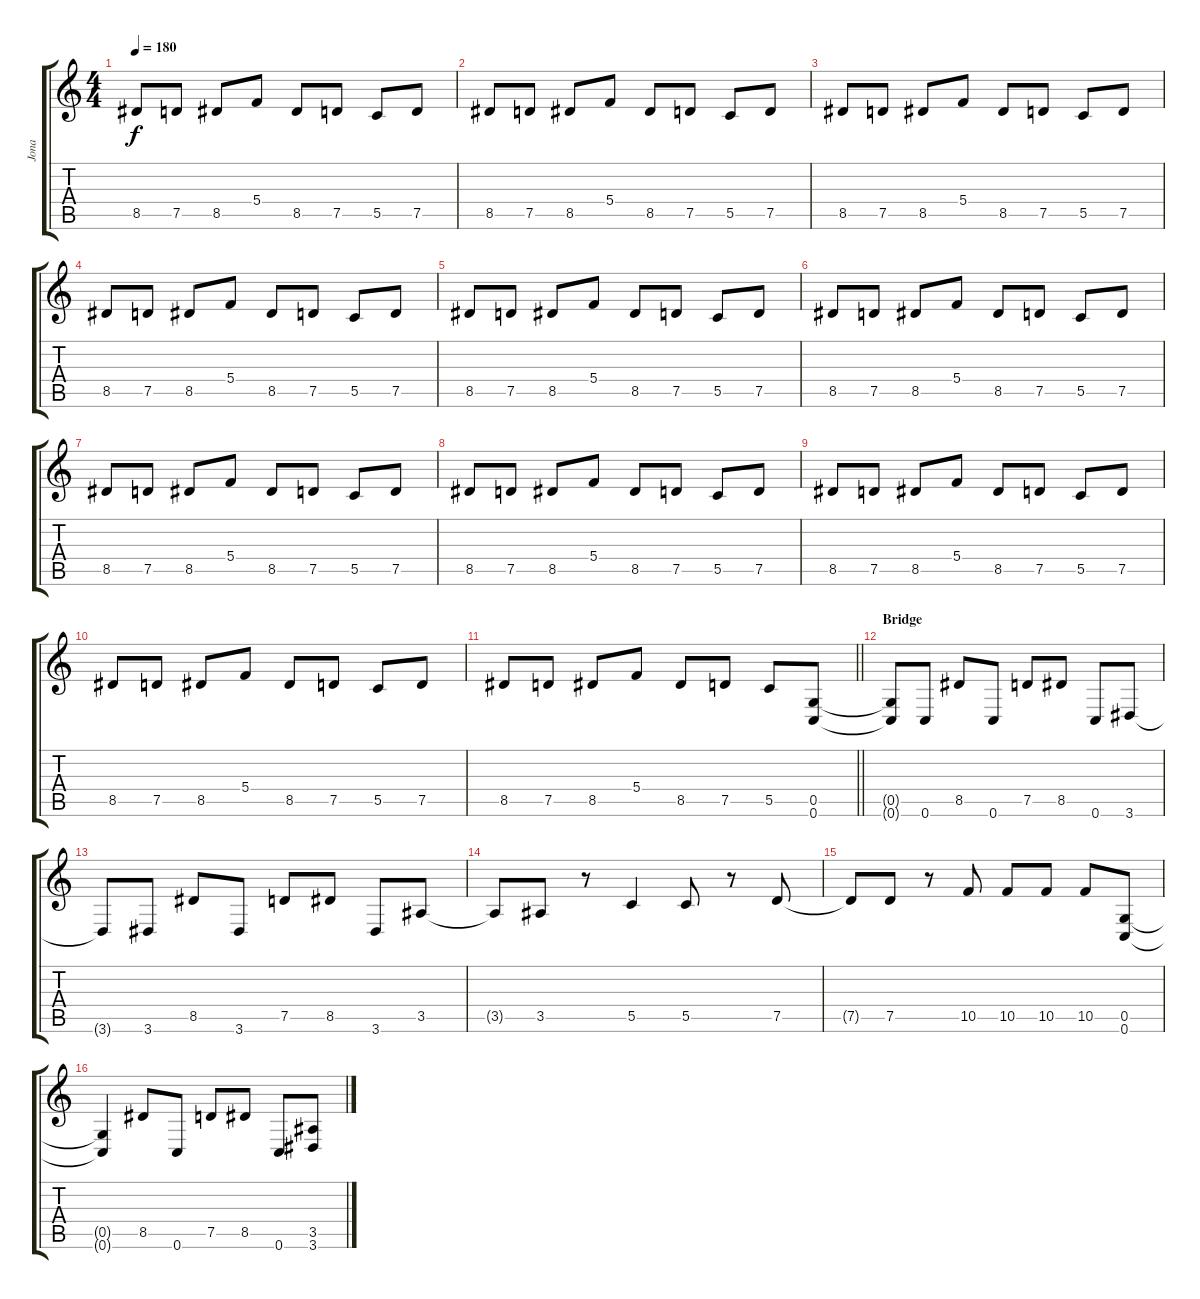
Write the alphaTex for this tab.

\track ("Jona" "Jona") {instrument distortionguitar}
\staff {score tabs}
\tuning (D4 A3 F3 C3 G2 C2) {hide}
\ts (4 4)
\tempo 180
\clef g2
\ks c
8.5.8{dy f} 7.5.8 8.5.8 5.4.8 8.5.8 7.5.8 5.5.8 7.5.8 |
8.5.8 7.5.8 8.5.8 5.4.8 8.5.8 7.5.8 5.5.8 7.5.8 |
8.5.8 7.5.8 8.5.8 5.4.8 8.5.8 7.5.8 5.5.8 7.5.8 |
8.5.8 7.5.8 8.5.8 5.4.8 8.5.8 7.5.8 5.5.8 7.5.8 |
8.5.8 7.5.8 8.5.8 5.4.8 8.5.8 7.5.8 5.5.8 7.5.8 |
8.5.8 7.5.8 8.5.8 5.4.8 8.5.8 7.5.8 5.5.8 7.5.8 |
8.5.8 7.5.8 8.5.8 5.4.8 8.5.8 7.5.8 5.5.8 7.5.8 |
8.5.8 7.5.8 8.5.8 5.4.8 8.5.8 7.5.8 5.5.8 7.5.8 |
8.5.8 7.5.8 8.5.8 5.4.8 8.5.8 7.5.8 5.5.8 7.5.8 |
8.5.8 7.5.8 8.5.8 5.4.8 8.5.8 7.5.8 5.5.8 7.5.8 |
\barLineRight lightlight
8.5.8 7.5.8 8.5.8 5.4.8 8.5.8 7.5.8 5.5.8 (0.5 0.6).8 |
\section ("" "Bridge")
(0.5{t} 0.6{t}).8 0.6.8 8.5.8 0.6.8 7.5.8 8.5.8 0.6.8 3.6.8 |
3.6{t}.8 3.6.8 8.5.8 3.6.8 7.5.8 8.5.8 3.6.8 3.5.8 |
3.5{t}.8 3.5.8 r.8 5.5.4 5.5.8 r.8 7.5.8 |
7.5{t}.8 7.5.8 r.8 10.5.8 10.5.8 10.5.8 10.5.8 (0.5 0.6).8 |
(0.5{t} 0.6{t}).4 8.5.8 0.6.8 7.5.8 8.5.8 0.6.8 (3.5 3.6).8
